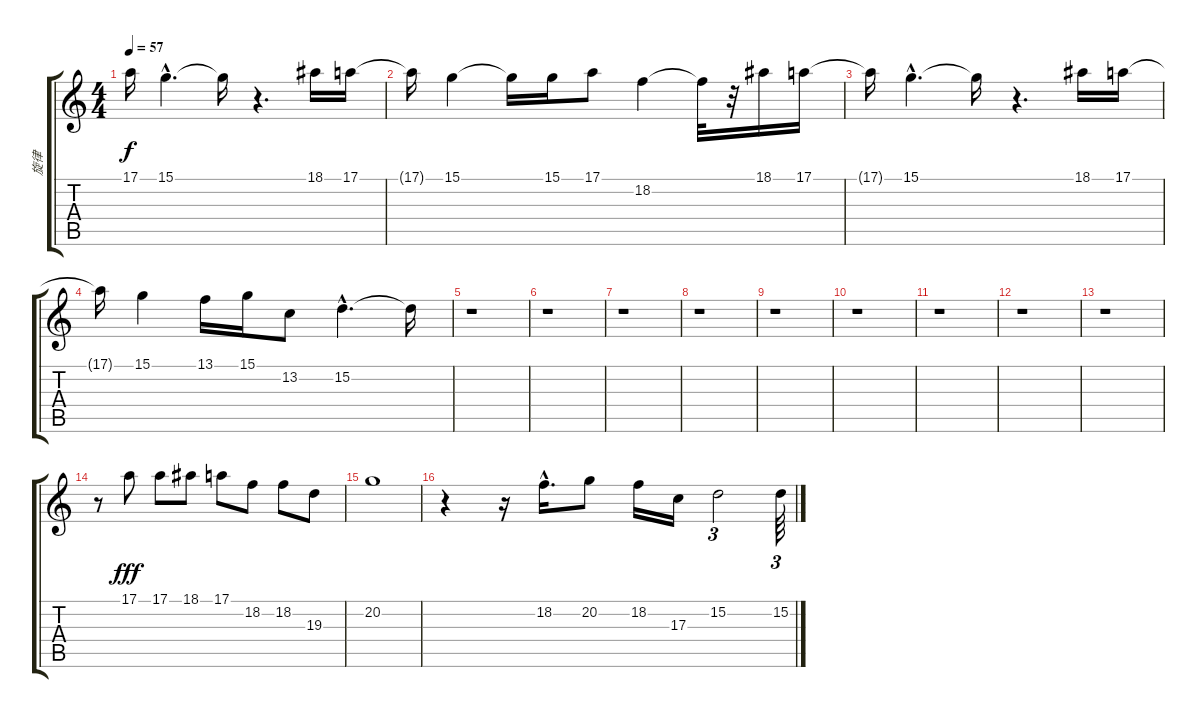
\track ("旋律" "旋律") {instrument brightacousticpiano}
\staff {score tabs}
\tuning (E4 B3 G3 D3 A2 E2) {hide}
\ts (4 4)
\tempo 57
\clef g2
\ks c
17.1{t}.16{dy f} 15.1{hac}.4{d} 15.1{t}.16 r.4{d} 18.1.16 17.1.16 |
17.1{t}.16 15.1.4 15.1{t}.16 15.1.16 17.1.8 18.2.4 18.2{t}.32 r.32 18.1.16 17.1.16 |
17.1{t}.16 15.1{hac}.4{d} 15.1{t}.16 r.4{d} 18.1.16 17.1.16 |
17.1{t}.16 15.1.4 13.1.16 15.1.16 13.2.8 15.2{hac}.4{d} 15.2{t}.16 |
r.1 |
r.1 |
r.1 |
r.1 |
r.1 |
r.1 |
r.1 |
r.1 |
r.1 |
r.8 17.1.8{dy fff} 17.1.8 18.1.8 17.1.8 18.2.8 18.2.8 19.3.8 |
20.2.1 |
r.4 r.16 18.2{hac}.16{d} 20.2.8 18.2.16 17.3.16 15.2.2{tu (3 2)} 15.2.64{tu (3 2)}
